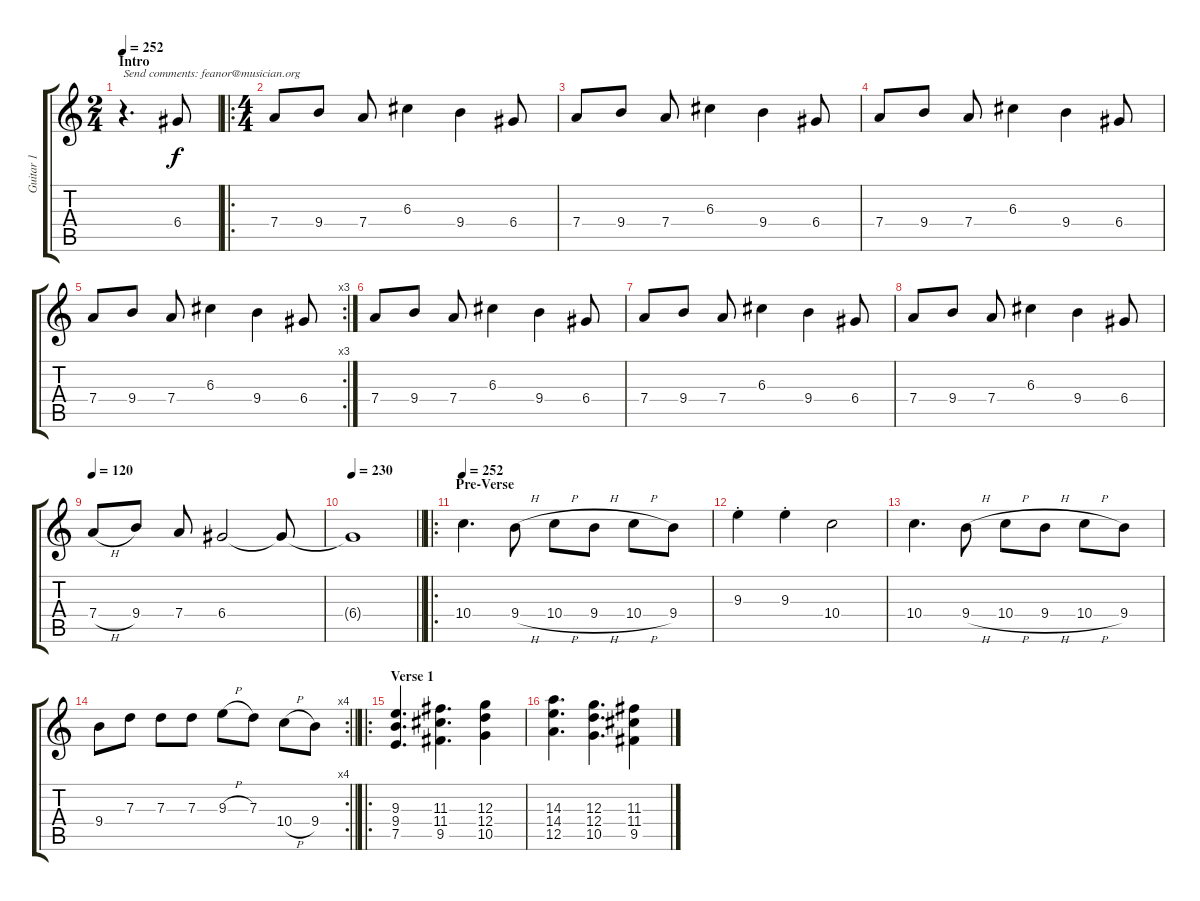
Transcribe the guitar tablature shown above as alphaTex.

\track ("Guitar 1" "Guitar 1") {instrument distortionguitar}
\staff {score tabs}
\tuning (E4 B3 G3 D3 A2 E2) {hide}
\ts (2 4)
\section ("" "Intro")
\tempo 252
\tempo 160
\tempo 252
\clef g2
\ks c
r.4{d txt "Send comments: feanor@musician.org" dy f instrument distortionguitar} 6.4.8 |
\ro
\ts (4 4)
7.4.8 9.4.8 7.4.8 6.3.4 9.4.4 6.4.8 |
7.4.8 9.4.8 7.4.8 6.3.4 9.4.4 6.4.8 |
7.4.8 9.4.8 7.4.8 6.3.4 9.4.4 6.4.8 |
\rc 3
7.4.8 9.4.8 7.4.8 6.3.4 9.4.4 6.4.8 |
7.4.8 9.4.8 7.4.8 6.3.4 9.4.4 6.4.8 |
7.4.8 9.4.8 7.4.8 6.3.4 9.4.4 6.4.8 |
7.4.8 9.4.8 7.4.8 6.3.4 9.4.4 6.4.8 |
\tempo 120
7.4{h}.8 9.4.8 7.4.8 6.4.2 6.4{t}.8 |
\tempo 230
\barLineRight lightlight
6.4{t}.1 |
\ro
\section ("" "Pre-Verse")
\tempo 252
10.4.4{d} 9.4{h}.8 10.4{h}.8 9.4{h}.8 10.4{h}.8 9.4.8 |
9.3{st}.4 9.3{st}.4 10.4.2 |
10.4.4{d} 9.4{h}.8 10.4{h}.8 9.4{h}.8 10.4{h}.8 9.4.8 |
\rc 4
\barLineRight lightlight
9.4.8 7.3.8 7.3.8 7.3.8 9.3{h}.8 7.3.8 10.4{h}.8 9.4.8 |
\ro
\section ("" "Verse 1")
(9.3 9.4 7.5).4{d} (11.3 11.4 9.5).4{d} (12.3 12.4 10.5).4 |
(14.3 14.4 12.5).4{d} (12.3 12.4 10.5).4{d} (11.3 11.4 9.5).4
